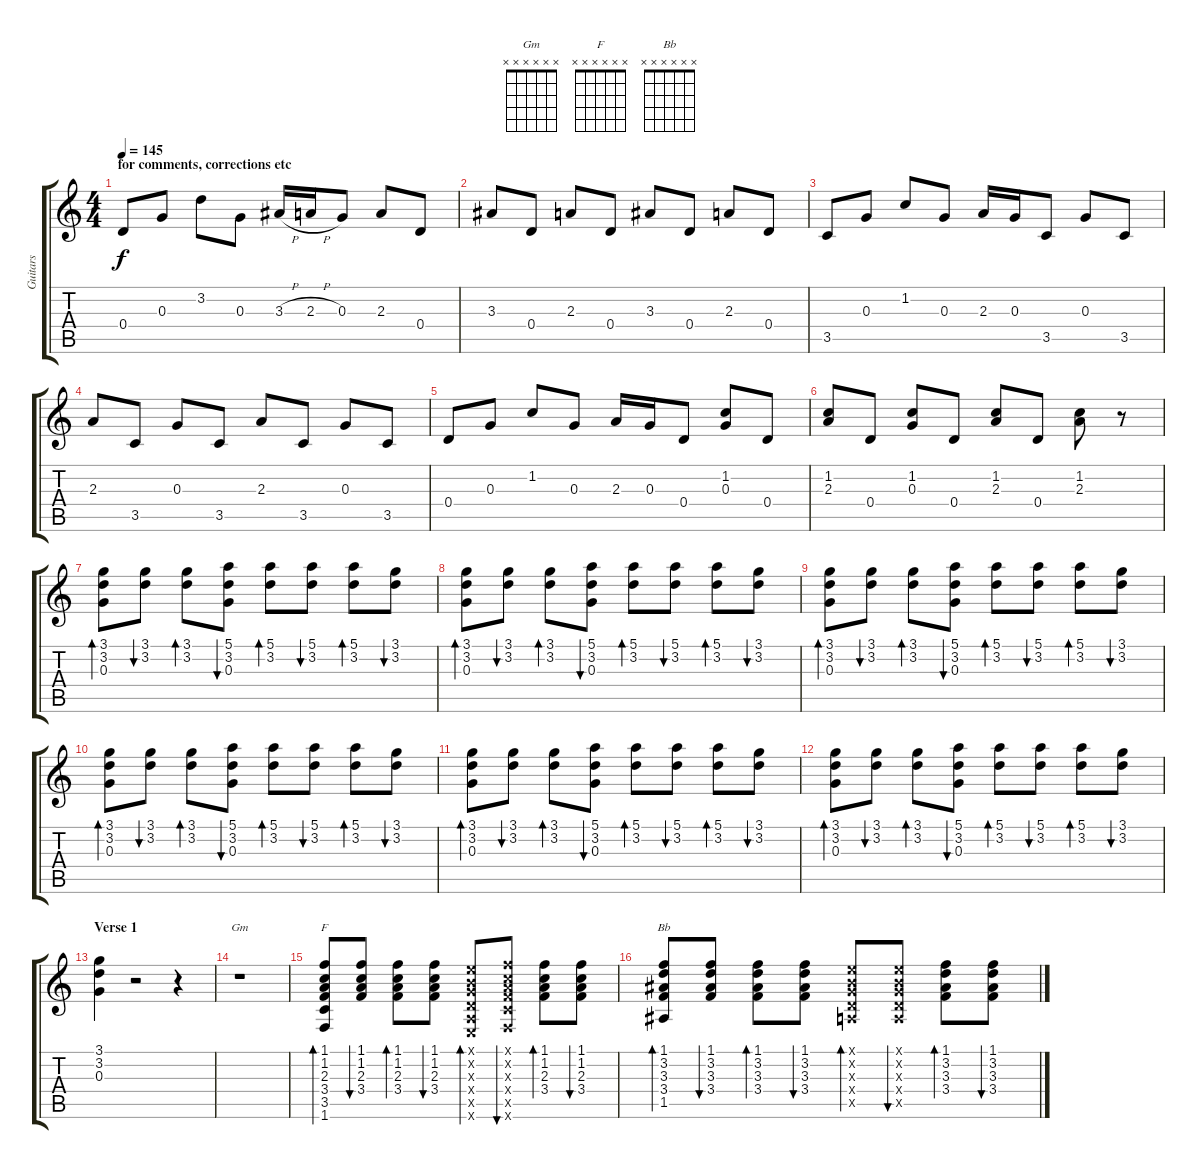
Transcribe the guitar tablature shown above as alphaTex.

\track ("Guitars" "Guitars") {instrument acousticguitarnylon}
\staff {score tabs}
\tuning (E4 B3 G3 D3 A2 E2) {hide}
\chord ("Gm" x x x x x x)
\chord ("F" x x x x x x)
\chord ("Bb" x x x x x x)
\ts (4 4)
\section ("" "for comments, corrections etc")
\tempo 145
\clef g2
\ks c
0.4.8{dy f instrument acousticguitarnylon} 0.3.8 3.2.8 0.3.8 3.3{h}.16 2.3{h}.16 0.3.8 2.3.8 0.4.8 |
3.3.8 0.4.8 2.3.8 0.4.8 3.3.8 0.4.8 2.3.8 0.4.8 |
3.5.8 0.3.8 1.2.8 0.3.8 2.3.16 0.3.16 3.5.8 0.3.8 3.5.8 |
2.3.8 3.5.8 0.3.8 3.5.8 2.3.8 3.5.8 0.3.8 3.5.8 |
0.4.8 0.3.8 1.2.8 0.3.8 2.3.16 0.3.16 0.4.8 (1.2 0.3).8 0.4.8 |
(1.2 2.3).8 0.4.8 (1.2 0.3).8 0.4.8 (1.2 2.3).8 0.4.8 (1.2 2.3).8 r.8 |
(3.1 3.2 0.3).8{bd 60} (3.1 3.2).8{bu 60} (3.1 3.2).8{bd 60} (5.1 3.2 0.3).8{bu 60} (5.1 3.2).8{bd 60} (5.1 3.2).8{bu 60} (5.1 3.2).8{bd 240} (3.1 3.2).8{bu 240} |
(3.1 3.2 0.3).8{bd 60} (3.1 3.2).8{bu 60} (3.1 3.2).8{bd 60} (5.1 3.2 0.3).8{bu 60} (5.1 3.2).8{bd 60} (5.1 3.2).8{bu 60} (5.1 3.2).8{bd 240} (3.1 3.2).8{bu 240} |
(3.1 3.2 0.3).8{bd 60} (3.1 3.2).8{bu 60} (3.1 3.2).8{bd 60} (5.1 3.2 0.3).8{bu 60} (5.1 3.2).8{bd 60} (5.1 3.2).8{bu 60} (5.1 3.2).8{bd 240} (3.1 3.2).8{bu 240} |
(3.1 3.2 0.3).8{bd 60} (3.1 3.2).8{bu 60} (3.1 3.2).8{bd 60} (5.1 3.2 0.3).8{bu 60} (5.1 3.2).8{bd 60} (5.1 3.2).8{bu 60} (5.1 3.2).8{bd 240} (3.1 3.2).8{bu 240} |
(3.1 3.2 0.3).8{bd 60} (3.1 3.2).8{bu 60} (3.1 3.2).8{bd 60} (5.1 3.2 0.3).8{bu 60} (5.1 3.2).8{bd 60} (5.1 3.2).8{bu 60} (5.1 3.2).8{bd 240} (3.1 3.2).8{bu 240} |
(3.1 3.2 0.3).8{bd 60} (3.1 3.2).8{bu 60} (3.1 3.2).8{bd 60} (5.1 3.2 0.3).8{bu 60} (5.1 3.2).8{bd 60} (5.1 3.2).8{bu 60} (5.1 3.2).8{bd 240} (3.1 3.2).8{bu 240} |
\section ("" "Verse 1")
(3.1 3.2 0.3).4 r.2 r.4 |
r.1{ch "Gm"} |
(1.1 1.2 2.3 3.4 3.5 1.6).8{bd 30 ch "F" volume 9} (1.1 1.2 2.3 3.4).8{bu 30} (1.1 1.2 2.3 3.4).8{bd 30} (1.1 1.2 2.3 3.4).8{bu 30} (0.1{x} 0.2{x} 0.3{x} 0.4{x} 0.5{x} 0.6{x}).8{bd 30} (1.1{x} 1.2{x} 2.3{x} 3.4{x} 3.5{x} 1.6{x}).8{bu 30} (1.1 1.2 2.3 3.4).8{bd 30} (1.1 1.2 2.3 3.4).8{bu 30} |
(1.1 3.2 3.3 3.4 1.5).8{bd 120 ch "Bb"} (1.1 3.2 3.3 3.4).8{bu 120} (1.1 3.2 3.3 3.4).8{bd 120} (1.1 3.2 3.3 3.4).8{bu 120} (0.1{x} 0.2{x} 0.3{x} 0.4{x} 0.5{x}).8{bd 120} (0.1{x} 0.2{x} 0.3{x} 0.4{x} 0.5{x}).8{bu 60} (1.1 3.2 3.3 3.4).8{bd 60} (1.1 3.2 3.3 3.4).8{bu 120}
